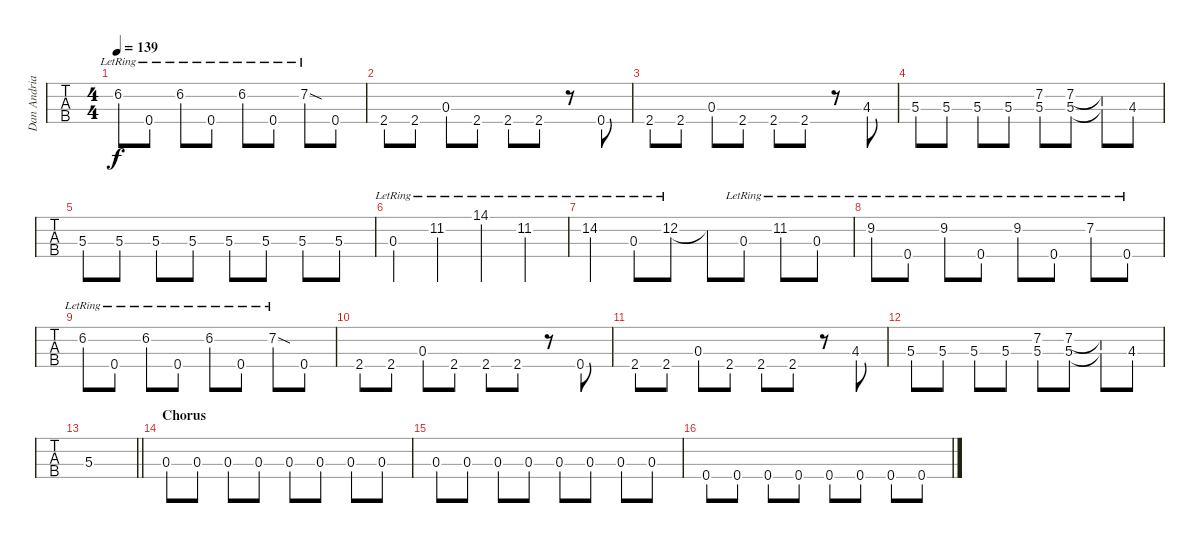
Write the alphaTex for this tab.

\track ("Dan Andriano - Bass" "Dan Andria") {instrument electricbassfinger}
\staff {tabs}
\tuning (G2 D2 A1 E1) {hide}
\ts (4 4)
\tempo 139
\clef f4
\ks a
6.2{lr}.8{dy f} 0.4{lr}.8 6.2{lr}.8 0.4{lr}.8 6.2{lr}.8 0.4{lr}.8 7.2{sod lr}.8 0.4.8 |
2.4.8 2.4.8 0.3.8 2.4.8 2.4.8 2.4.8 r.8 0.4.8 |
2.4.8 2.4.8 0.3.8 2.4.8 2.4.8 2.4.8 r.8 4.3.8 |
5.3.8 5.3.8 5.3.8 5.3.8 (7.2 5.3).8 (7.2 5.3).8 (7.2{t} 5.3{t}).8 4.3.8 |
5.3.8 5.3.8 5.3.8 5.3.8 5.3.8 5.3.8 5.3.8 5.3.8 |
0.3{lr}.4 11.2{lr}.4 14.1{lr}.4 11.2{lr}.4 |
14.2{lr}.4 0.3{lr}.8 12.2{lr}.8 12.2{t}.8 0.3{lr}.8 11.2{lr}.8 0.3{lr}.8 |
9.2{lr}.8 0.4{lr}.8 9.2{lr}.8 0.4{lr}.8 9.2{lr}.8 0.4{lr}.8 7.2{lr}.8 0.4{lr}.8 |
6.2{lr}.8 0.4{lr}.8 6.2{lr}.8 0.4{lr}.8 6.2{lr}.8 0.4{lr}.8 7.2{sod lr}.8 0.4.8 |
2.4.8 2.4.8 0.3.8 2.4.8 2.4.8 2.4.8 r.8 0.4.8 |
2.4.8 2.4.8 0.3.8 2.4.8 2.4.8 2.4.8 r.8 4.3.8 |
5.3.8 5.3.8 5.3.8 5.3.8 (7.2 5.3).8 (7.2 5.3).8 (7.2{t} 5.3{t}).8 4.3.8 |
\barLineRight lightlight
5.3.1 |
\section ("" "Chorus")
0.3.8 0.3.8 0.3.8 0.3.8 0.3.8 0.3.8 0.3.8 0.3.8 |
0.3.8 0.3.8 0.3.8 0.3.8 0.3.8 0.3.8 0.3.8 0.3.8 |
0.4.8 0.4.8 0.4.8 0.4.8 0.4.8 0.4.8 0.4.8 0.4.8
